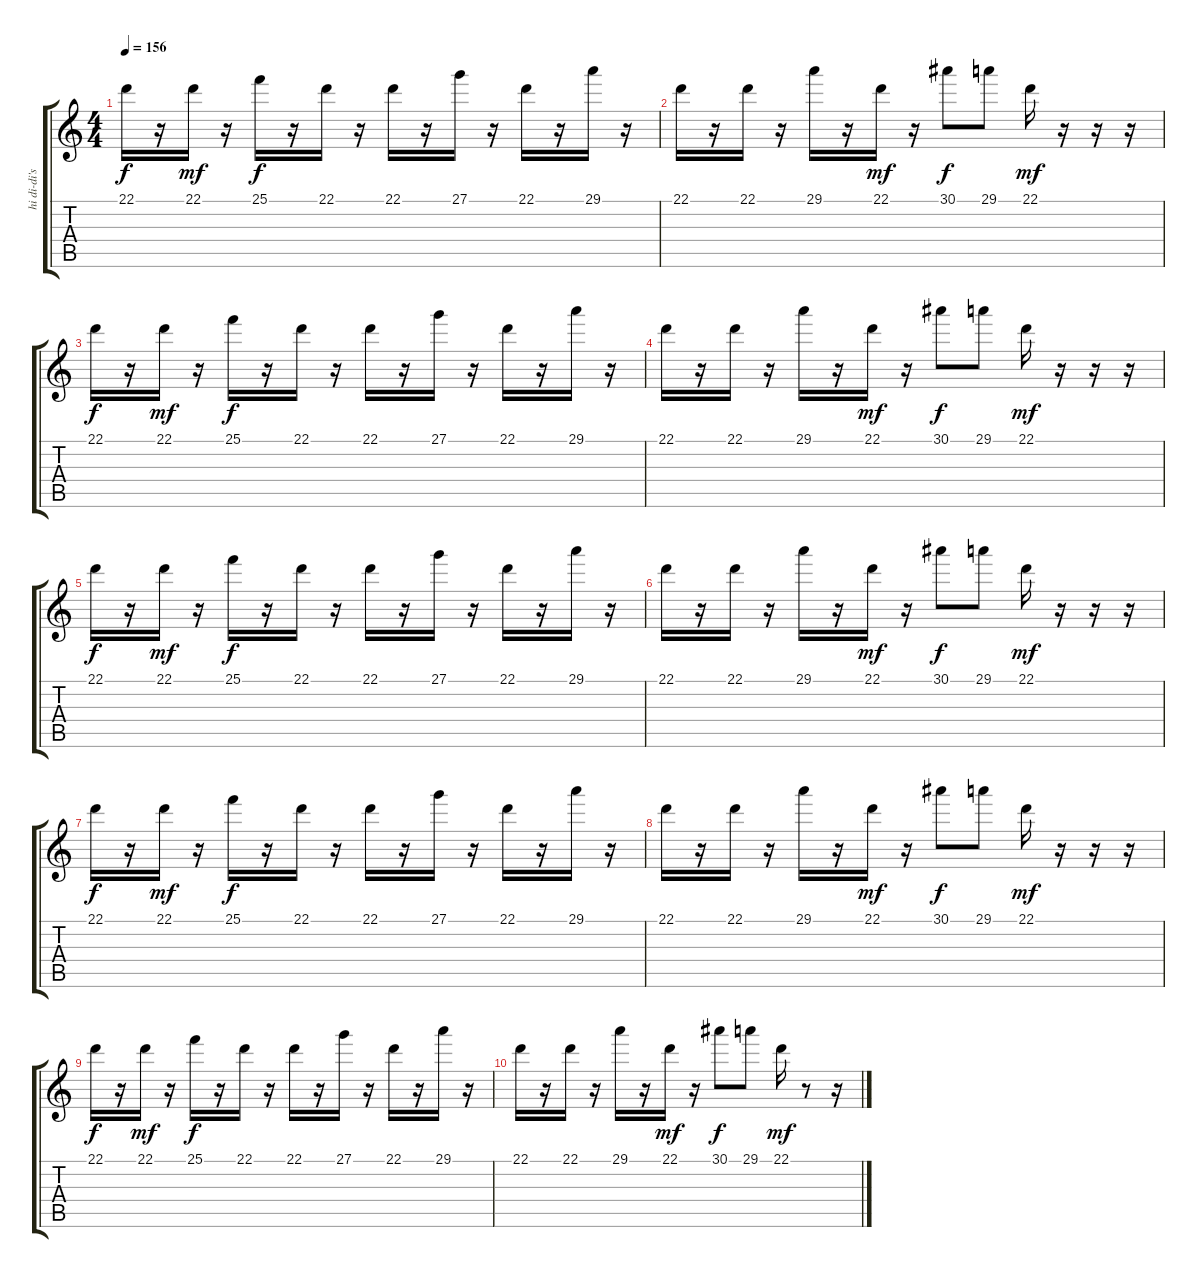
\track ("hi di-di's" "hi di-di's") {instrument dulcimer}
\staff {score tabs}
\tuning (E4 B3 G3 D3 A2 E2) {hide}
\ts (4 4)
\tempo 156
\clef g2
\ks c
22.1.16{dy f} r.16 22.1.16{dy mf} r.16 25.1.16{dy f} r.16 22.1.16 r.16 22.1.16 r.16 27.1.16 r.16 22.1.16 r.16 29.1.16 r.16 |
22.1.16 r.16 22.1.16 r.16 29.1.16 r.16 22.1.16{dy mf} r.16 30.1.8{dy f} 29.1.8 22.1.16{dy mf} r.16 r.16 r.16 |
22.1.16{dy f} r.16 22.1.16{dy mf} r.16 25.1.16{dy f} r.16 22.1.16 r.16 22.1.16 r.16 27.1.16 r.16 22.1.16 r.16 29.1.16 r.16 |
22.1.16 r.16 22.1.16 r.16 29.1.16 r.16 22.1.16{dy mf} r.16 30.1.8{dy f} 29.1.8 22.1.16{dy mf} r.16 r.16 r.16 |
22.1.16{dy f} r.16 22.1.16{dy mf} r.16 25.1.16{dy f} r.16 22.1.16 r.16 22.1.16 r.16 27.1.16 r.16 22.1.16 r.16 29.1.16 r.16 |
22.1.16 r.16 22.1.16 r.16 29.1.16 r.16 22.1.16{dy mf} r.16 30.1.8{dy f} 29.1.8 22.1.16{dy mf} r.16 r.16 r.16 |
22.1.16{dy f} r.16 22.1.16{dy mf} r.16 25.1.16{dy f} r.16 22.1.16 r.16 22.1.16 r.16 27.1.16 r.16 22.1.16 r.16 29.1.16 r.16 |
22.1.16 r.16 22.1.16 r.16 29.1.16 r.16 22.1.16{dy mf} r.16 30.1.8{dy f} 29.1.8 22.1.16{dy mf} r.16 r.16 r.16 |
22.1.16{dy f} r.16 22.1.16{dy mf} r.16 25.1.16{dy f} r.16 22.1.16 r.16 22.1.16 r.16 27.1.16 r.16 22.1.16 r.16 29.1.16 r.16 |
22.1.16 r.16 22.1.16 r.16 29.1.16 r.16 22.1.16{dy mf} r.16 30.1.8{dy f} 29.1.8 22.1.16{dy mf} r.8 r.16
